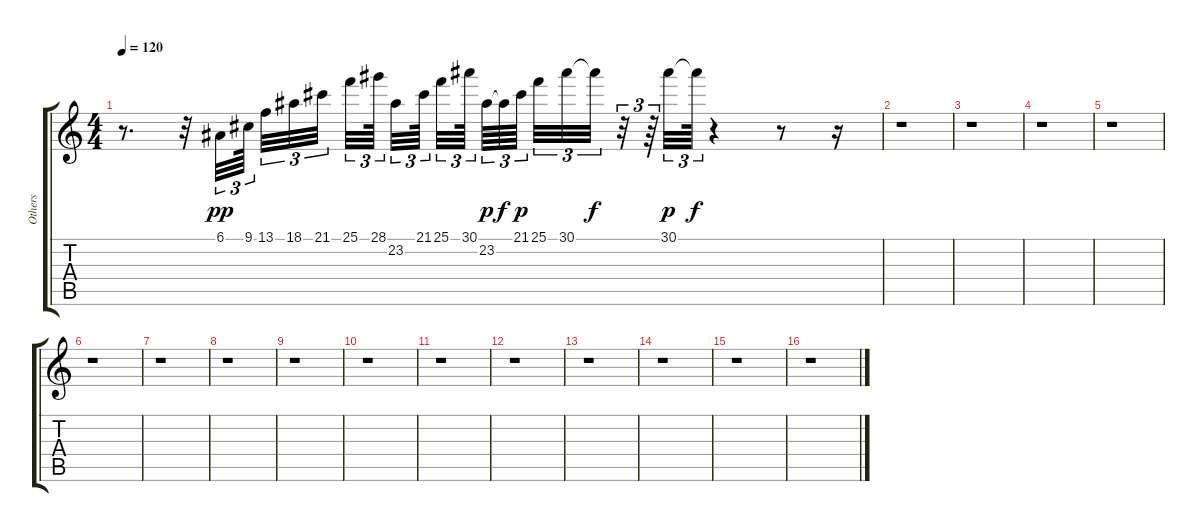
\track ("Others" "Others") {instrument fx3crystal}
\staff {score tabs}
\tuning (E4 B3 G3 D3 A2 E2) {hide}
\ts (4 4)
\tempo 120
\clef g2
\ks c
r.8{d dy f} r.32 6.1.32{tu (3 2) dy pp} 9.1.64{tu (3 2)} 13.1.32{tu (3 2)} 18.1.32{tu (3 2)} 21.1.32{tu (3 2) beam splitsecondary} 25.1.32{tu (3 2)} 28.1.64{tu (3 2) beam splitsecondary} 23.2.32{tu (3 2)} 21.1.64{tu (3 2) beam splitsecondary} 25.1.32{tu (3 2)} 30.1.64{tu (3 2) beam splitsecondary} 23.2.64{tu (3 2) dy p} 23.2{t}.64{tu (3 2) dy f} 21.1.64{tu (3 2) dy p beam splitsecondary} 25.1.32{tu (3 2)} 30.1.32{tu (3 2)} 30.1{t}.32{tu (3 2) dy f} r.32{tu (3 2)} r.64{tu (3 2)} 30.1.32{tu (3 2) dy p} 30.1{t}.64{tu (3 2) dy f} r.4 r.8 r.16 |
r.1 |
r.1 |
r.1 |
r.1 |
r.1 |
r.1 |
r.1 |
r.1 |
r.1 |
r.1 |
r.1 |
r.1 |
r.1 |
r.1 |
r.1
